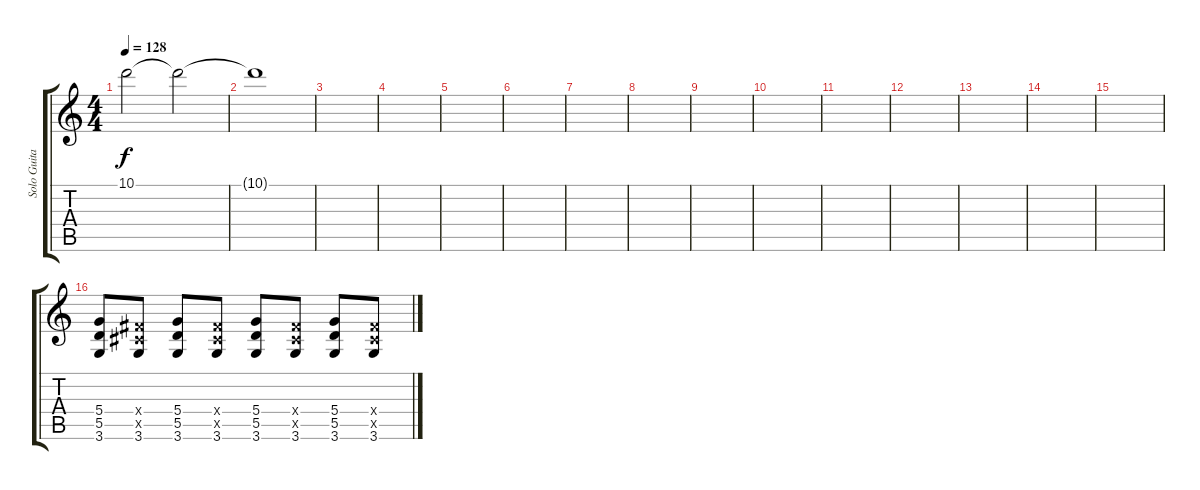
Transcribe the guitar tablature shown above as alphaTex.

\track ("Solo Guitar" "Solo Guita") {instrument distortionguitar}
\staff {score tabs}
\tuning (E4 B3 G3 D3 A2 E2) {hide}
\ts (4 4)
\tempo 128
\clef g2
\ks c
10.1{t}.2{dy f} 10.1{t}.2 |
10.1{t}.1 |
|
|
|
|
|
|
|
|
|
|
|
|
|
(5.4 5.5 3.6).8{volume 13} (4.4{x} 4.5{x} 3.6).8 (5.4 5.5 3.6).8 (4.4{x} 4.5{x} 3.6).8 (5.4 5.5 3.6).8 (4.4{x} 4.5{x} 3.6).8 (5.4 5.5 3.6).8 (4.4{x} 4.5{x} 3.6).8
